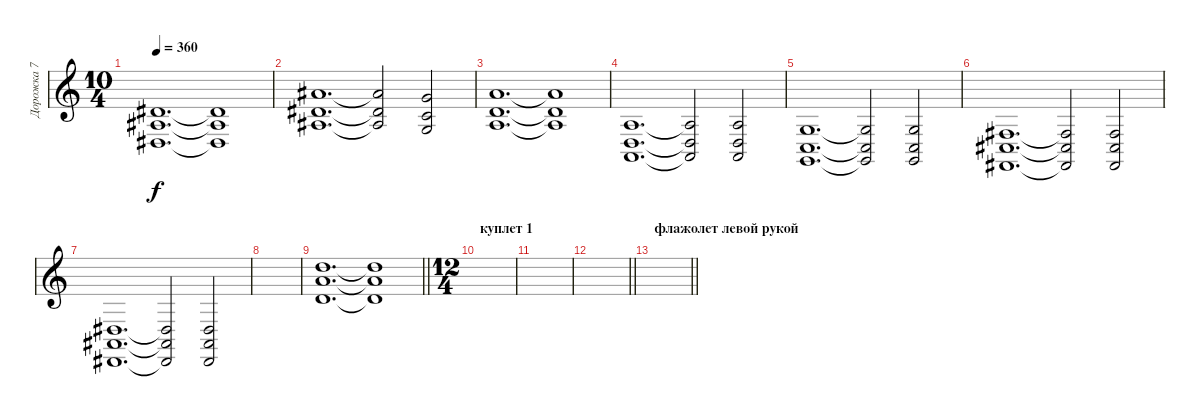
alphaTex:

\track ("Дорожка 7" "Дорожка 7") {instrument synthstrings1}
\staff {score}
\tuning (D4 A3 F3 C3 G2 D2) {hide}
\ts (10 4)
\tempo 360
\clef g2
\ks c
(10.3 10.4 8.5).1{d dy f} (10.3{t} 10.4{t} 8.5{t}).1 |
(13.2 10.3 10.4).1{d} (13.2{t} 10.3{t} 10.4{t}).2 (10.2 7.3 7.4).2 |
(12.2 9.3 9.4).1{d} (12.2{t} 9.3{t} 9.4{t}).1 |
(9.4 7.5 7.6).1{d} (9.4{t} 7.5{t} 7.6{t}).2 (9.4 7.5 7.6).2 |
(7.4 5.5 5.6).1{d} (7.4{t} 5.5{t} 5.6{t}).2 (7.4 5.5 5.6).2 |
(6.4 6.5 4.6).1{d} (6.4{t} 6.5{t} 4.6{t}).2 (6.4 6.5 4.6).2 |
(3.4 3.5 1.6).1{d} (3.4{t} 3.5{t} 1.6{t}).2 (3.4 3.5 1.6).2 |
|
\barLineRight lightlight
(12.1 12.2 9.3).1{d} (12.1{t} 12.2{t} 9.3{t}).1 |
\ts (12 4)
\section ("" "куплет 1")
|
|
\barLineRight lightlight
|
\section ("" "флажолет левой рукой")
\barLineRight lightlight
